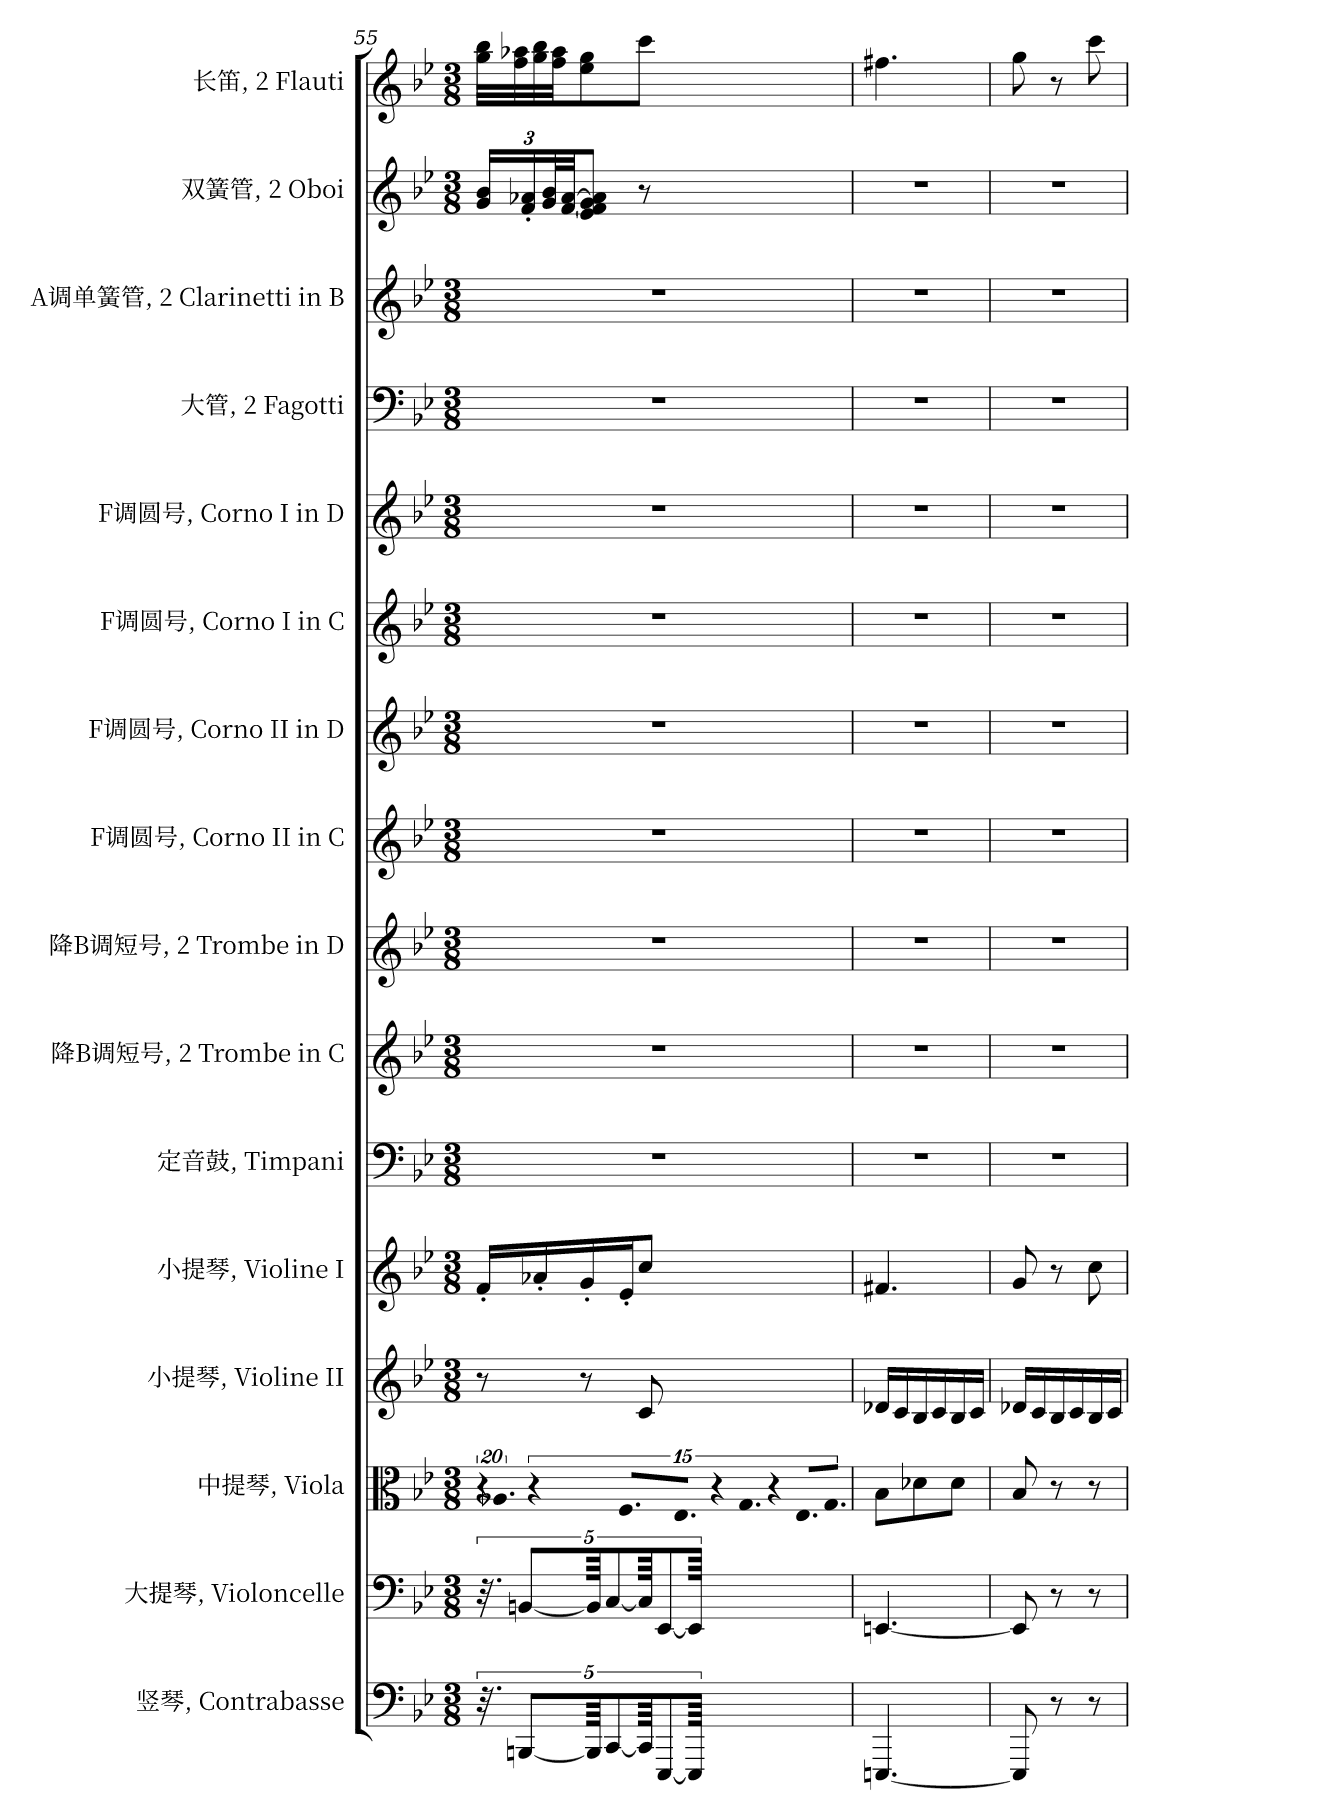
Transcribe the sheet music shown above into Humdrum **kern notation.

**kern	**kern	**kern	**kern	**kern	**kern	**kern	**kern	**kern	**kern	**kern	**kern	**kern	**kern	**kern	**kern
*part16	*part15	*part14	*part13	*part12	*part11	*part10	*part9	*part8	*part7	*part6	*part5	*part4	*part3	*part2	*part1
*staff16	*staff15	*staff14	*staff13	*staff12	*staff11	*staff10	*staff9	*staff8	*staff7	*staff6	*staff5	*staff4	*staff3	*staff2	*staff1
*I"竖琴, Contrabasse	*I"大提琴, Violoncelle	*I"中提琴, Viola	*I"小提琴, Violine II	*I"小提琴, Violine I	*I"定音鼓, Timpani	*I"降B调短号, 2 Trombe in C	*I"降B调短号, 2 Trombe in D	*I"F调圆号, Corno II in C	*I"F调圆号, Corno II in D	*I"F调圆号, Corno I in C	*I"F调圆号, Corno I in D	*I"大管, 2 Fagotti	*I"A调单簧管, 2 Clarinetti in B	*I"双簧管, 2 Oboi	*I"长笛, 2 Flauti
*	*I'Vc.	*I'Vla.	*I'Vln.	*I'Vln.	*I'Timp.	*	*	*	*	*	*	*	*I'A Cl.	*I'Ob.	*I'Fl.
*clefF4	*clefF4	*clefC3	*clefG2	*clefG2	*clefF4	*clefG2	*clefG2	*clefG2	*clefG2	*clefG2	*clefG2	*clefF4	*clefG2	*clefG2	*clefG2
*	*	*	*	*	*	*ITrd1c2	*ITrd1c2	*ITrd4c7	*ITrd4c7	*ITrd4c7	*ITrd4c7	*	*ITrd2c3	*	*
*k[b-e-]	*k[b-e-]	*k[b-e-]	*k[b-e-]	*k[b-e-]	*k[b-e-]	*k[b-e-a-d-]	*k[b-e-a-d-]	*k[b-e-a-]	*k[b-e-a-]	*k[b-e-a-]	*k[b-e-a-]	*k[b-e-]	*k[f#]	*k[b-e-]	*k[b-e-]
*M3/8	*M3/8	*M3/8	*M3/8	*M3/8	*M3/8	*M3/8	*M3/8	*M3/8	*M3/8	*M3/8	*M3/8	*M3/8	*M3/8	*M3/8	*M3/8
*MM117	*MM117	*MM117	*MM117	*MM117	*MM117	*MM117	*MM117	*MM117	*MM117	*MM117	*MM117	*MM117	*MM117	*MM117	*MM117
=55	=55	=55	=55	=55	=55	=55	=55	=55	=55	=55	=55	=55	=55	=55	=55
!	!	!LO:N:vis=64.	!	!	!	!	!	!	!	!	!	!	!	!	!
*	*	*	*	*	*	*	*	*	*	*	*	*	*	*Xbrackettup	*
40.r	40.r	640%17r	8r	16f'/LL	4.r	4.r	4.r	4.r	4.r	4.r	4.r	4.r	4.r	24g/ 24b-/LL	32gg\ 32bb-\LLL
!	!	!LO:N:vis=32.	!	!	!	!	!	!	!	!	!	!	!	!	!
.	.	640%17A-X/	.	.	.	.	.	.	.	.	.	.	.	.	.
.	.	.	.	.	.	.	.	.	.	.	.	.	.	.	32ff\ 32aa-X\
[10BBBn/L	[10BBn/L	.	.	.	.	.	.	.	.	.	.	.	.	.	.
.	.	.	.	.	.	.	.	.	.	.	.	.	.	24f/' 24a-X/'	.
.	.	1920ryy	.	.	.	.	.	.	.	.	.	.	.	.	.
!	!	!LO:N:vis=64.	!	!	!	!	!	!	!	!	!	!	!	!	!
.	.	640%17r	.	.	.	.	.	.	.	.	.	.	.	.	.
.	.	.	.	16a-X'/	.	.	.	.	.	.	.	.	.	.	32gg\ 32bb-\
!	!	!LO:N:vis=32.	!	!	!	!	!	!	!	!	!	!	!	!	!
.	.	1920%103F/LLL	.	.	.	.	.	.	.	.	.	.	.	.	.
.	.	.	.	.	.	.	.	.	.	.	.	.	.	48g/ 48b-/L	.
.	.	.	.	.	.	.	.	.	.	.	.	.	.	.	32ff\ 32aa-\JJ
.	.	.	.	.	.	.	.	.	.	.	.	.	.	[48f/ [48a-/JJ	.
*	*	*	*	*	*	*	*	*	*	*	*	*	*	*	*MM130
.	.	.	8r	16g'/	.	.	.	.	.	.	.	.	.	8e-/ 8f/] 8g/ 8a-/]J	8ee-\ 8gg\
!	!	!LO:N:vis=32.	!	!	!	!	!	!	!	!	!	!	!	!	!
.	.	1920%103E-/JJJ	.	.	.	.	.	.	.	.	.	.	.	.	.
80BBB/KKK]	80BB/KKK]	.	.	.	.	.	.	.	.	.	.	.	.	.	.
[10CC/	[10C/	.	.	.	.	.	.	.	.	.	.	.	.	.	.
!	!	!LO:N:vis=64.	!	!	!	!	!	!	!	!	!	!	!	!	!
.	.	640%17r	.	16e-'/J	.	.	.	.	.	.	.	.	.	.	.
!	!	!LO:N:vis=32.	!	!	!	!	!	!	!	!	!	!	!	!	!
.	.	640%17G/	.	.	.	.	.	.	.	.	.	.	.	.	.
.	.	1920ryy	.	.	.	.	.	.	.	.	.	.	.	.	.
!	!	!LO:N:vis=64.	!	!	!	!	!	!	!	!	!	!	!	!	!
.	.	640%17r	.	.	.	.	.	.	.	.	.	.	.	.	.
*	*	*	*	*	*	*	*	*	*	*	*	*	*	*	*MM124
80CC/KKK]	80C/KKK]	.	8c/	8cc/J	.	.	.	.	.	.	.	.	.	8r	8ccc\J
[10EEE-/	[10EE-/	.	.	.	.	.	.	.	.	.	.	.	.	.	.
!	!	!LO:N:vis=32.	!	!	!	!	!	!	!	!	!	!	!	!	!
.	.	1920%103E-/LLL	.	.	.	.	.	.	.	.	.	.	.	.	.
!	!	!LO:N:vis=32.	!	!	!	!	!	!	!	!	!	!	!	!	!
.	.	1920%103G/JJJ	.	.	.	.	.	.	.	.	.	.	.	.	.
80EEE-/Jkkk]	80EE-/Jkkk]	.	.	.	.	.	.	.	.	.	.	.	.	.	.
!!LO:PB:g=z
=56	=56	=56	=56	=56	=56	=56	=56	=56	=56	=56	=56	=56	=56	=56	=56
*	*	*	*	*	*	*	*	*	*	*	*	*	*	*	*MM117
[4.EEEn/	[4.EEn/	8B-\L	16d-X/LL	4.f#X/	4.r	4.r	4.r	4.r	4.r	4.r	4.r	4.r	4.r	4.r	4.ff#X\
.	.	.	16c/	.	.	.	.	.	.	.	.	.	.	.	.
.	.	8d-X\	16B-/	.	.	.	.	.	.	.	.	.	.	.	.
.	.	.	16c/	.	.	.	.	.	.	.	.	.	.	.	.
.	.	8d-\J	16B-/	.	.	.	.	.	.	.	.	.	.	.	.
.	.	.	16c/JJ	.	.	.	.	.	.	.	.	.	.	.	.
=57	=57	=57	=57	=57	=57	=57	=57	=57	=57	=57	=57	=57	=57	=57	=57
*	*	*	*	*	*	*	*	*	*	*	*	*	*	*	*MM117
8EEE/]	8EE/]	8B-/	16d-X/LL	8g/	4.r	4.r	4.r	4.r	4.r	4.r	4.r	4.r	4.r	4.r	8gg\
.	.	.	16c/	.	.	.	.	.	.	.	.	.	.	.	.
*	*	*	*	*	*	*	*	*	*	*	*	*	*	*	*MM130
8r	8r	8r	16B-/	8r	.	.	.	.	.	.	.	.	.	.	8r
.	.	.	16c/	.	.	.	.	.	.	.	.	.	.	.	.
*	*	*	*	*	*	*	*	*	*	*	*	*	*	*	*MM124
8r	8r	8r	16B-/	8cc\	.	.	.	.	.	.	.	.	.	.	8ccc\
.	.	.	16c/JJ	.	.	.	.	.	.	.	.	.	.	.	.
=	=	=	=	=	=	=	=	=	=	=	=	=	=	=	=
*-	*-	*-	*-	*-	*-	*-	*-	*-	*-	*-	*-	*-	*-	*-	*-
